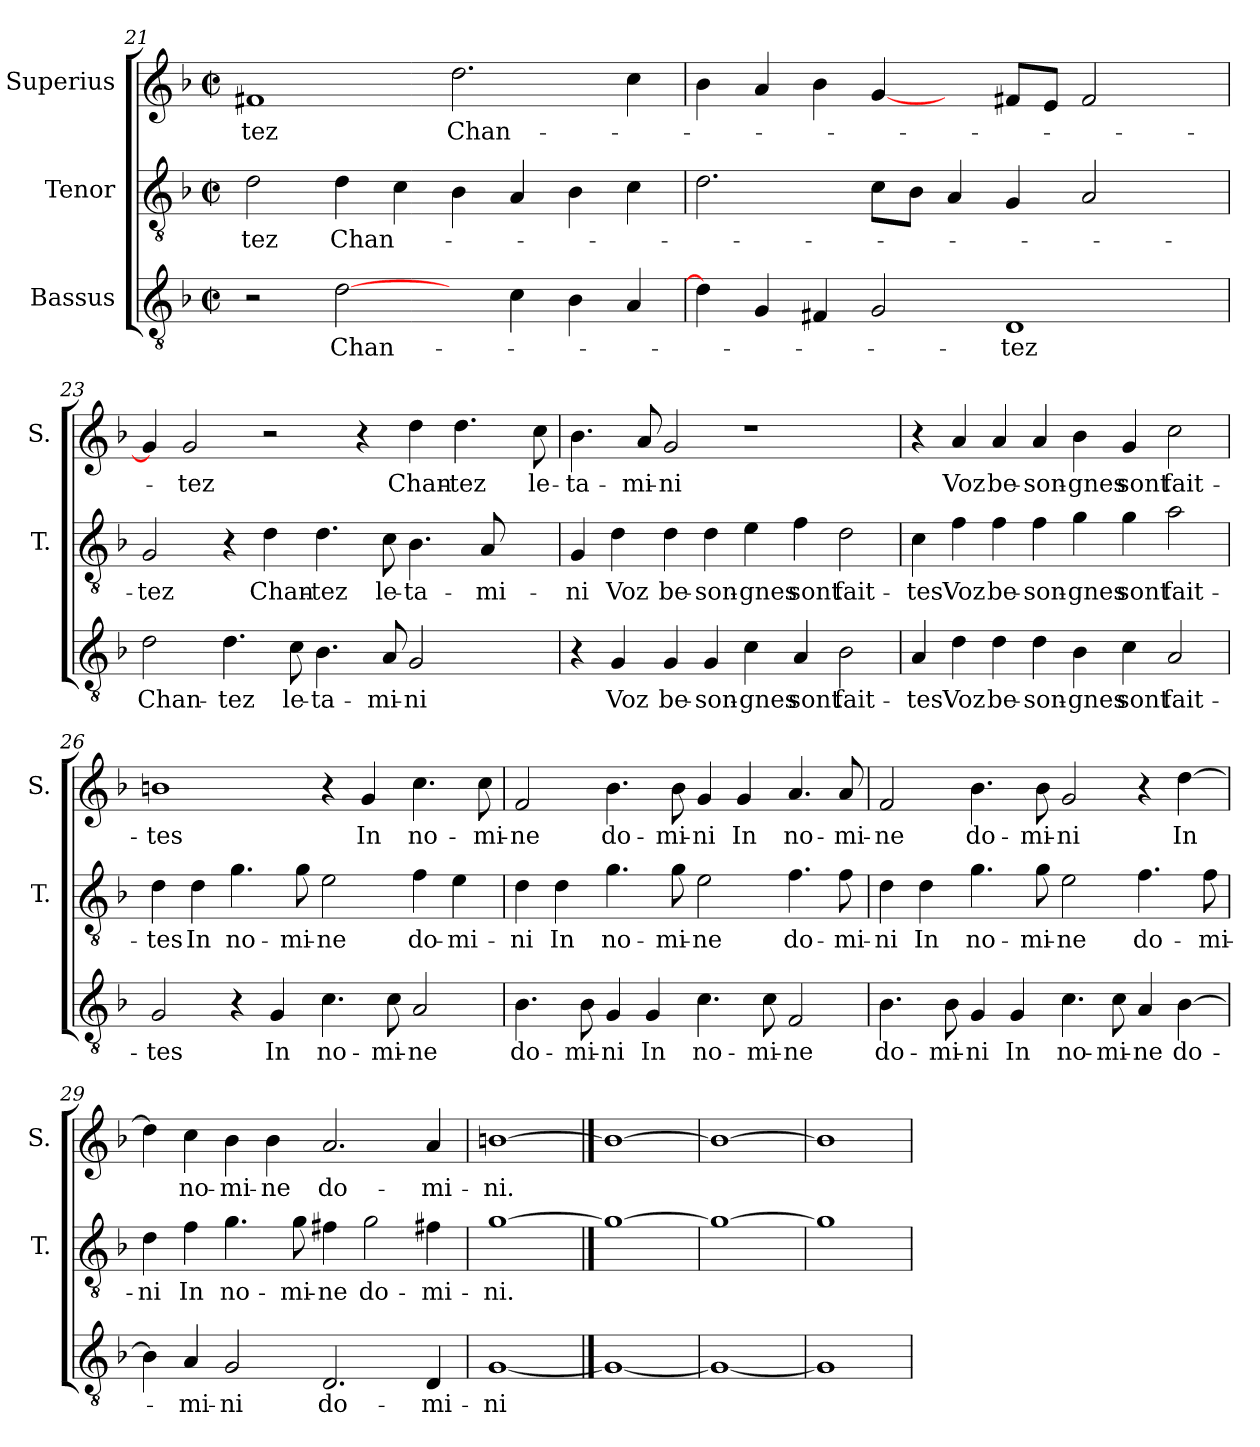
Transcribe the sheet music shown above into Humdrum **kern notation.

**kern	**text	**kern	**text	**kern	**text
*part3	*part3	*part2	*part2	*part1	*part1
*staff3	*staff3	*staff2	*staff2	*staff1	*staff1
*I"Bassus	*	*I"Tenor	*	*I"Superius	*
*	*	*I'T.	*	*I'S.	*
!!LO:LB:g=z
*clefGv2	*	*clefGv2	*	*clefG2	*
*k[b-]	*	*k[b-]	*	*k[b-]	*
*F:	*	*F:	*	*F:	*
*M2/2	*	*M2/2	*	*M2/2	*
*met(c|)	*	*met(c|)	*	*met(c|)	*
=21	=21	=21	=21	=21	=21
2r	.	2d\	-tez	1f#X/	-tez
[2d\	Chan-	4d\	Chan-	.	.
.	.	4c\	.	.	.
4ryy	.	4B-\	.	2.dd\	Chan-
4c\	.	4A/	.	.	.
4B-\	.	4B-\	.	.	.
4A/	.	4c\	.	4cc\	.
=22	=22	=22	=22	=22	=22
4d\]	.	2.d\	.	4b-\	.
4G/	.	.	.	4a/	.
4F#X/	.	.	.	4b-\	.
2G/	.	8c\L	.	[4g/	.
.	.	8B-\J	.	.	.
.	.	4A/	.	4ryy	.
1D/	-tez	4G/	.	8f#X/L	.
.	.	.	.	8e/J	.
.	.	2A/	.	2f#/	.
.	.	4ryy	.	4ryy	.
=23	=23	=23	=23	=23	=23
2d\	Chan-	2G/	-tez	4g/]	.
.	.	.	.	2g/	-tez
4.d\	-tez	4r	.	.	.
.	.	4d\	Chan-	2r	.
8c\	le-	.	.	.	.
4.B-\	-ta-	4.d\	-tez	.	.
.	.	.	.	4r	.
8A/	-mi-	8c\	le-	.	.
2G/	-ni	4.B-\	-ta-	4dd\	Chan-
.	.	.	.	4.dd\	-tez
.	.	8A/	-mi-	.	.
4ryy	.	4ryy	.	.	.
.	.	.	.	8cc\	le-
=24	=24	=24	=24	=24	=24
4r	.	4G/	-ni	4.b-\	-ta-
4G/	Voz	4d\	Voz	.	.
.	.	.	.	8a/	-mi-
4G/	be-	4d\	be-	2g/	-ni
4G/	-son-	4d\	-son-	.	.
4c\	-gnes	4e\	-gnes	1r	.
4A/	sont	4f\	sont	.	.
2B-\	fait-	2d\	fait-	.	.
!!LO:LB:g=z
=25	=25	=25	=25	=25	=25
4A/	-tes	4c\	-tes	4r	.
4d\	Voz	4f\	Voz	4a/	Voz
4d\	be-	4f\	be-	4a/	be-
4d\	-son-	4f\	-son-	4a/	-son-
4B-\	-gnes	4g\	-gnes	4b-\	-gnes
4c\	sont	4g\	sont	4g/	sont
2A/	fait-	2a\	fait-	2cc\	fait-
=26	=26	=26	=26	=26	=26
2G/	-tes	4d\	-tes	1bn\	-tes
.	.	4d\	In	.	.
4r	.	4.g\	no-	.	.
4G/	In	.	.	.	.
.	.	8g\	-mi-	.	.
4.c\	no-	2e\	-ne	4r	.
.	.	.	.	4g/	In
8c\	-mi-	.	.	.	.
2A/	-ne	4f\	do-	4.cc\	no-
.	.	4e\	-mi-	.	.
.	.	.	.	8cc\	-mi-
=27	=27	=27	=27	=27	=27
4.B-\	do-	4d\	-ni	2f/	-ne
.	.	4d\	In	.	.
8B-\	-mi-	.	.	.	.
4G/	-ni	4.g\	no-	4.b-\	do-
4G/	In	.	.	.	.
.	.	8g\	-mi-	8b-\	-mi-
4.c\	no-	2e\	-ne	4g/	-ni
.	.	.	.	4g/	In
8c\	-mi-	.	.	.	.
2F/	-ne	4.f\	do-	4.a/	no-
.	.	8f\	-mi-	8a/	-mi-
=28	=28	=28	=28	=28	=28
4.B-\	do-	4d\	-ni	2f/	-ne
.	.	4d\	In	.	.
8B-\	-mi-	.	.	.	.
4G/	-ni	4.g\	no-	4.b-\	do-
4G/	In	.	.	.	.
.	.	8g\	-mi-	8b-\	-mi-
4.c\	no-	2e\	-ne	2g/	-ni
8c\	-mi-	.	.	.	.
4A/	-ne	4.f\	do-	4r	.
[4B-\	do-	.	.	[4dd\	In
.	.	8f\	-mi-	.	.
!!LO:LB:g=z
=29	=29	=29	=29	=29	=29
4B-\]	.	4d\	-ni	4dd\]	.
4A/	-mi-	4f\	In	4cc\	no-
2G/	-ni	4.g\	no-	4b-\	-mi-
.	.	.	.	4b-\	-ne
.	.	8g\	-mi-	.	.
2.D/	do-	4f#X\	-ne	2.a/	do-
.	.	2g\	do-	.	.
4D/	-mi-	4f#X\	-mi-	4a/	-mi-
=30	=30	=30	=30	=30	=30
[1G/	-ni	[1g\	-ni.	[1bn\	-ni.
==31	==31	==31	==31	==31	==31
1G/_	.	1g\_	.	1b\_	.
=32	=32	=32	=32	=32	=32
1G/_	.	1g\_	.	1b\_	.
=33	=33	=33	=33	=33	=33
1G/]	.	1g\]	.	1b\]	.
=	=	=	=	=	=
*-	*-	*-	*-	*-	*-
